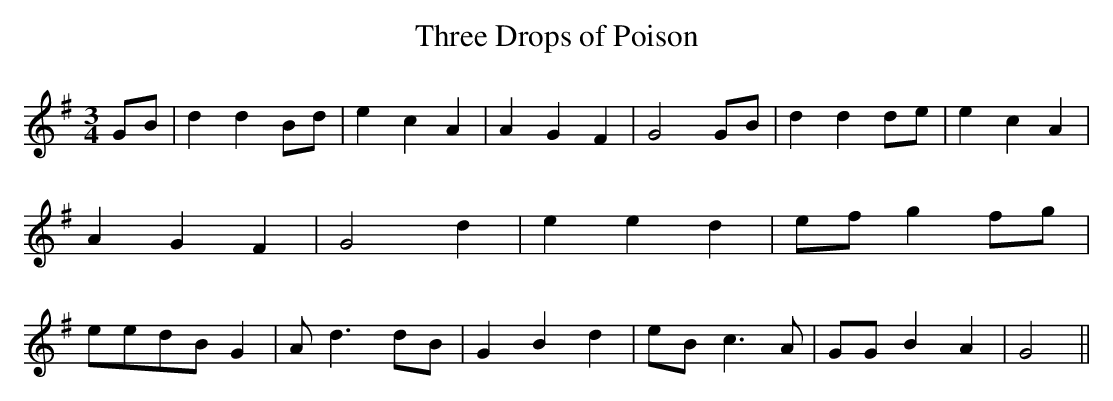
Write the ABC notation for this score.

X:1
T:Three Drops of Poison
M:3/4
L:1/4
K:G
G/2-B/2| d d B/2d/2| e c A| A G F| G2G/2-B/2| d dd/2-e/2| e c A| A G F|\
 G2 d| e e d|e/2-f/2 g f/2g/2| e/2e/2d/2-B/2 G| A/2- d3/2 d/2B/2| G B d|\
e/2-B/2 c3/2 A/2| G/2G/2 B A| G2||
